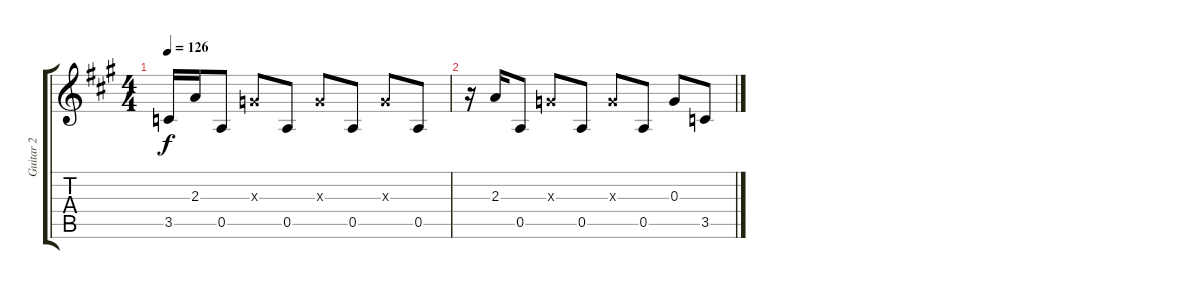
\track ("Guitar 2" "Guitar 2") {instrument distortionguitar}
\staff {score tabs}
\tuning (E4 B3 G3 D3 A2 E2) {hide}
\ts (4 4)
\tempo 126
\clef g2
\ks a
3.5{t}.16{dy f} 2.3.16 0.5.8 0.3{x}.8 0.5.8 0.3{x}.8 0.5.8 0.3{x}.8 0.5.8 |
r.16 2.3.16 0.5.8 0.3{x}.8 0.5.8 0.3{x}.8 0.5.8 0.3.8 3.5.8
